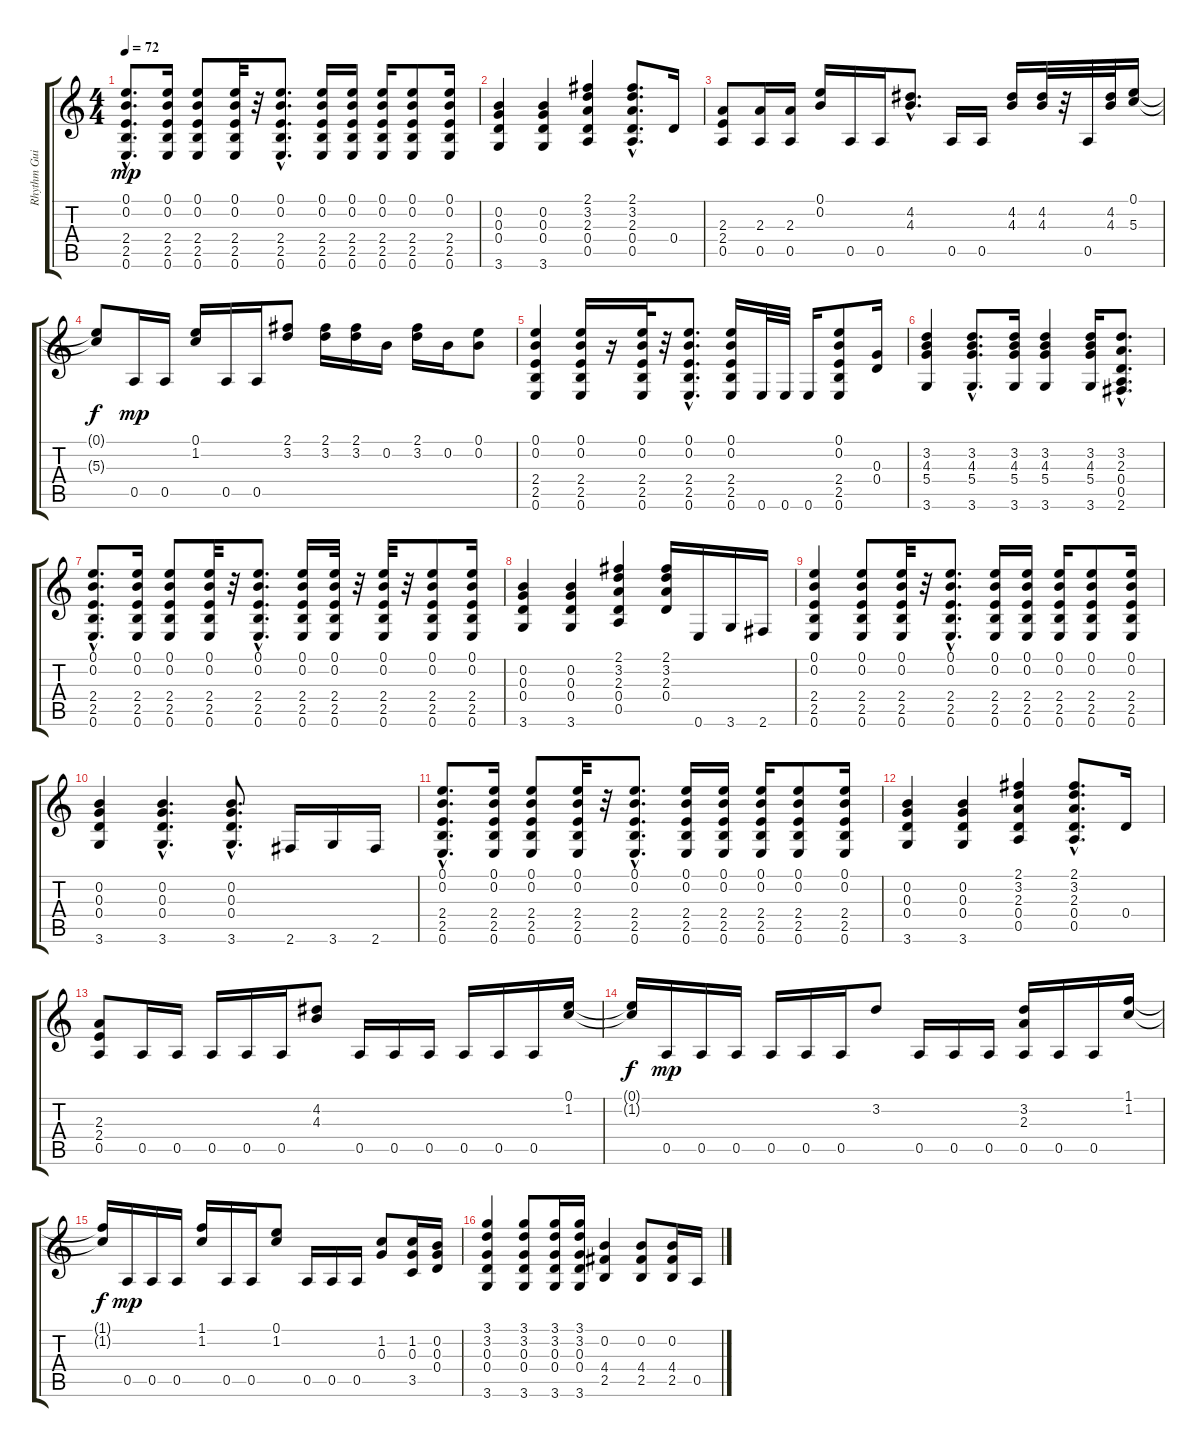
\track ("Rhythm Guitar " "Rhythm Gui") {instrument overdrivenguitar}
\staff {score tabs}
\tuning (E4 B3 G3 D3 A2 E2) {hide}
\ts (4 4)
\tempo 72
\clef g2
\ks c
(0.1{hac} 0.2{hac} 2.4{hac} 2.5{hac} 0.6{hac}).8{d dy mp} (0.1 0.2 2.4 2.5 0.6).16 (0.1 0.2 2.4 2.5 0.6).8 (0.1 0.2 2.4 2.5 0.6).32 r.32 (0.1{hac} 0.2{hac} 2.4{hac} 2.5{hac} 0.6{hac}).8{d} (0.1 0.2 2.4 2.5 0.6).16 (0.1 0.2 2.4 2.5 0.6).16 (0.1 0.2 2.4 2.5 0.6).16 (0.1 0.2 2.4 2.5 0.6).8 (0.1 0.2 2.4 2.5 0.6).16 |
(0.2 0.3 0.4 3.6).4 (0.2 0.3 0.4 3.6).4 (2.1 3.2 2.3 0.4 0.5).4 (2.1{hac} 3.2{hac} 2.3{hac} 0.4{hac} 0.5{hac}).8{d} 0.4.16 |
(2.3 2.4 0.5).8 (2.3 0.5).16 (2.3 0.5).16 (0.1 0.2).16 0.5.16 0.5.16 (4.2{hac} 4.3{hac}).8{d} 0.5.16 0.5.16 (4.2 4.3).16 (4.2 4.3).32 r.32 0.5.32 (4.2 4.3).32 (0.1 5.3).16 |
(0.1{t} 5.3{t}).8{dy f} 0.5.16{dy mp} 0.5.16 (0.1 1.2).16 0.5.16 0.5.16 (2.1 3.2).8 (2.1 3.2).16 (2.1 3.2).16 0.2.16 (2.1 3.2).16 0.2.16 (0.1 0.2).8 |
(0.1 0.2 2.4 2.5 0.6).4 (0.1 0.2 2.4 2.5 0.6).16 r.16 (0.1 0.2 2.4 2.5 0.6).32 r.32 (0.1{hac} 0.2{hac} 2.4{hac} 2.5{hac} 0.6{hac}).8{d} (0.1 0.2 2.4 2.5 0.6).16 0.6.32 0.6.32 0.6.16 (0.1 0.2 2.4 2.5 0.6).8 (0.3 0.4).16 |
(3.2 4.3 5.4 3.6).4 (3.2{hac} 4.3{hac} 5.4{hac} 3.6{hac}).8{d} (3.2 4.3 5.4 3.6).16 (3.2 4.3 5.4 3.6).4 (3.2 4.3 5.4 3.6).16 (3.2{hac} 2.3{hac} 0.4{hac} 0.5{hac} 2.6{hac}).8{d} |
(0.1{hac} 0.2{hac} 2.4{hac} 2.5{hac} 0.6{hac}).8{d} (0.1 0.2 2.4 2.5 0.6).16 (0.1 0.2 2.4 2.5 0.6).8 (0.1 0.2 2.4 2.5 0.6).32 r.32 (0.1{hac} 0.2{hac} 2.4{hac} 2.5{hac} 0.6{hac}).8{d} (0.1 0.2 2.4 2.5 0.6).16 (0.1 0.2 2.4 2.5 0.6).32 r.32 (0.1 0.2 2.4 2.5 0.6).32 r.32 (0.1 0.2 2.4 2.5 0.6).8 (0.1 0.2 2.4 2.5 0.6).16 |
(0.2 0.3 0.4 3.6).4 (0.2 0.3 0.4 3.6).4 (2.1 3.2 2.3 0.4 0.5).4 (2.1 3.2 2.3 0.4).16 0.6.16 3.6.16 2.6.16 |
(0.1 0.2 2.4 2.5 0.6).4 (0.1 0.2 2.4 2.5 0.6).8 (0.1 0.2 2.4 2.5 0.6).32 r.32 (0.1{hac} 0.2{hac} 2.4{hac} 2.5{hac} 0.6{hac}).8{d} (0.1 0.2 2.4 2.5 0.6).16 (0.1 0.2 2.4 2.5 0.6).16 (0.1 0.2 2.4 2.5 0.6).16 (0.1 0.2 2.4 2.5 0.6).8 (0.1 0.2 2.4 2.5 0.6).16 |
(0.2 0.3 0.4 3.6).4 (0.2{hac} 0.3{hac} 0.4{hac} 3.6{hac}).4{d} (0.2{hac} 0.3{hac} 0.4{hac} 3.6{hac}).8{d} 2.6.16 3.6.16 2.6.16 |
(0.1{hac} 0.2{hac} 2.4{hac} 2.5{hac} 0.6{hac}).8{d} (0.1 0.2 2.4 2.5 0.6).16 (0.1 0.2 2.4 2.5 0.6).8 (0.1 0.2 2.4 2.5 0.6).32 r.32 (0.1{hac} 0.2{hac} 2.4{hac} 2.5{hac} 0.6{hac}).8{d} (0.1 0.2 2.4 2.5 0.6).16 (0.1 0.2 2.4 2.5 0.6).16 (0.1 0.2 2.4 2.5 0.6).16 (0.1 0.2 2.4 2.5 0.6).8 (0.1 0.2 2.4 2.5 0.6).16 |
(0.2 0.3 0.4 3.6).4 (0.2 0.3 0.4 3.6).4 (2.1 3.2 2.3 0.4 0.5).4 (2.1{hac} 3.2{hac} 2.3{hac} 0.4{hac} 0.5{hac}).8{d} 0.4.16 |
(2.3 2.4 0.5).8 0.5.16 0.5.16 0.5.16 0.5.16 0.5.16 (4.2 4.3).8 0.5.16 0.5.16 0.5.16 0.5.16 0.5.16 0.5.16 (0.1 1.2).16 |
(0.1{t} 1.2{t}).16{dy f} 0.5.16{dy mp} 0.5.16 0.5.16 0.5.16 0.5.16 0.5.16 3.2.8 0.5.16 0.5.16 0.5.16 (3.2 2.3 0.5).16 0.5.16 0.5.16 (1.1 1.2).16 |
(1.1{t} 1.2{t}).16{dy f} 0.5.16{dy mp} 0.5.16 0.5.16 (1.1 1.2).16 0.5.16 0.5.16 (0.1 1.2).8 0.5.16 0.5.16 0.5.16 (1.2 0.3).8 (1.2 0.3 3.5).16 (0.2 0.3 0.4).16 |
(3.1 3.2 0.3 0.4 3.6).4 (3.1 3.2 0.3 0.4 3.6).8 (3.1 3.2 0.3 0.4 3.6).16 (3.1 3.2 0.3 0.4 3.6).16 (0.2 4.4 2.5).4 (0.2 4.4 2.5).8 (0.2 4.4 2.5).16 0.5.16
